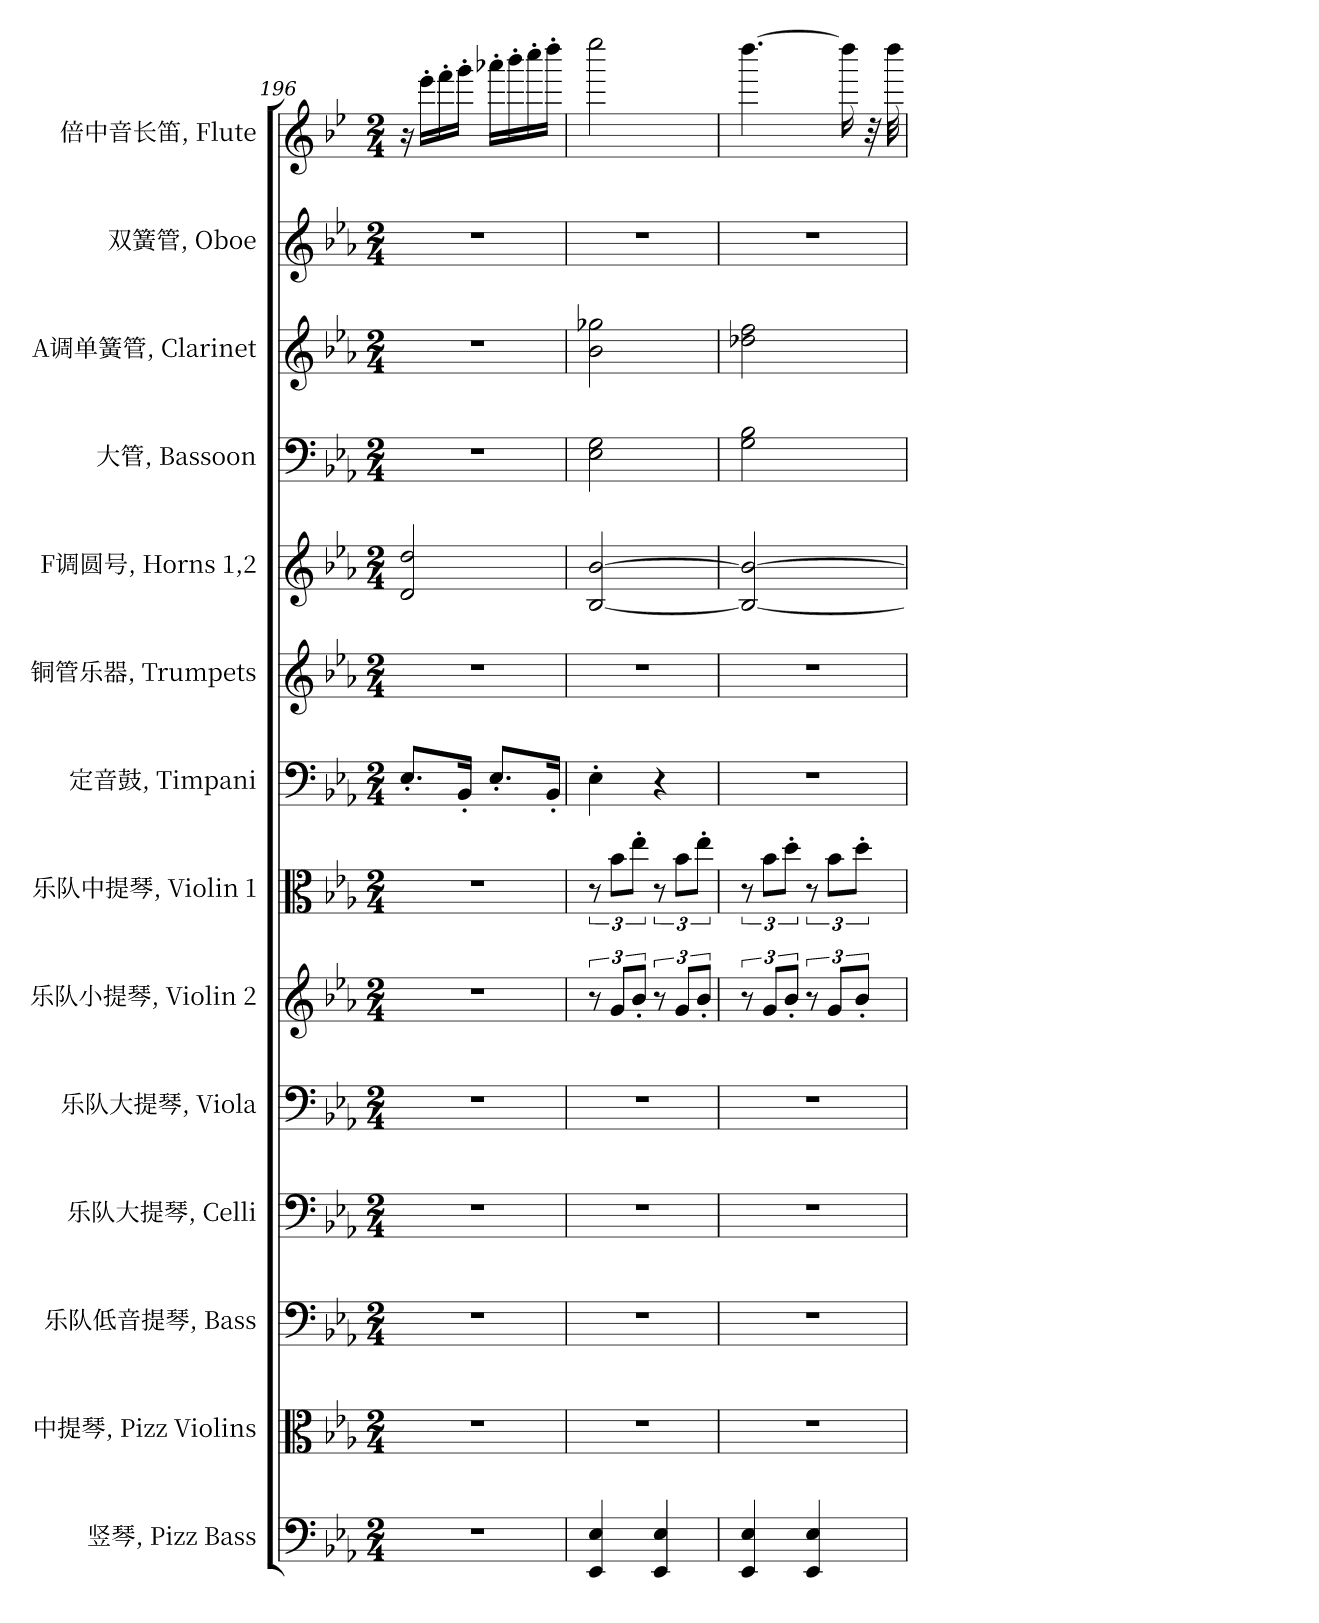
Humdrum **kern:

**kern	**kern	**kern	**kern	**kern	**kern	**kern	**kern	**kern	**kern	**kern	**kern	**kern	**kern
*part14	*part13	*part12	*part11	*part10	*part9	*part8	*part7	*part6	*part5	*part4	*part3	*part2	*part1
*staff14	*staff13	*staff12	*staff11	*staff10	*staff9	*staff8	*staff7	*staff6	*staff5	*staff4	*staff3	*staff2	*staff1
*I"竖琴, Pizz Bass	*I"中提琴, Pizz Violins	*I"乐队低音提琴, Bass	*I"乐队大提琴, Celli	*I"乐队大提琴, Viola	*I"乐队小提琴, Violin 2	*I"乐队中提琴, Violin 1	*I"定音鼓, Timpani	*I"铜管乐器, Trumpets	*I"F调圆号, Horns 1,2	*I"大管, Bassoon	*I"A调单簧管, Clarinet	*I"双簧管, Oboe	*I"倍中音长笛, Flute
*	*	*	*	*	*	*	*I'Timp.	*	*I'F Hn.	*I'Bsn.	*I'A Cl.	*I'Ob.	*
!!LO:PB:g=z
*clefF4	*clefC3	*clefF4	*clefF4	*clefF4	*clefG2	*clefC3	*clefF4	*clefG2	*clefG2	*clefF4	*clefG2	*clefG2	*clefG2
*	*	*ITrd7c12	*	*	*	*	*	*	*ITrd4c7	*	*ITrd2c3	*	*ITrd10c17
*k[b-e-a-]	*k[b-e-a-]	*k[b-e-a-]	*k[b-e-a-]	*k[b-e-a-]	*k[b-e-a-]	*k[b-e-a-]	*k[b-e-a-]	*k[b-e-a-]	*k[b-e-a-d-]	*k[b-e-a-]	*k[]	*k[b-e-a-]	*k[b-e-]
*M2/4	*M2/4	*M2/4	*M2/4	*M2/4	*M2/4	*M2/4	*M2/4	*M2/4	*M2/4	*M2/4	*M2/4	*M2/4	*M2/4
=196	=196	=196	=196	=196	=196	=196	=196	=196	=196	=196	=196	=196	=196
2r	2r	2r	2r	2r	2r	2r	8.E-'/L	2r	2G/ 2g/	2r	2r	2r	16r
.	.	.	.	.	.	.	.	.	.	.	.	.	16ee-'\LL
.	.	.	.	.	.	.	.	.	.	.	.	.	16ff'\
.	.	.	.	.	.	.	16BB-'/Jk	.	.	.	.	.	16gg'\JJ
.	.	.	.	.	.	.	8.E-'/L	.	.	.	.	.	16aa-X'\LL
.	.	.	.	.	.	.	.	.	.	.	.	.	16bb-'\
.	.	.	.	.	.	.	.	.	.	.	.	.	16ccc'\
.	.	.	.	.	.	.	16BB-'/Jk	.	.	.	.	.	16ddd'\JJ
=197	=197	=197	=197	=197	=197	=197	=197	=197	=197	=197	=197	=197	=197
4EE-/ 4E-/	2r	2r	2r	2r	12r	12r	4E-'\	2r	[2E-/ [2e-/	2E-\ 2G\	2g\ 2ee-X\	2r	2eee-\
.	.	.	.	.	12g/L	12b-\L	.	.	.	.	.	.	.
.	.	.	.	.	12b-'/J	12ee-'\J	.	.	.	.	.	.	.
4EE-/ 4E-/	.	.	.	.	12r	12r	4r	.	.	.	.	.	.
.	.	.	.	.	12g/L	12b-\L	.	.	.	.	.	.	.
.	.	.	.	.	12b-'/J	12ee-'\J	.	.	.	.	.	.	.
=198	=198	=198	=198	=198	=198	=198	=198	=198	=198	=198	=198	=198	=198
4EE-/ 4E-/	2r	2r	2r	2r	12r	12r	2r	2r	2E-/_ 2e-/_	2G\ 2B-\	2b-X\ 2dd\	2r	[4.ddd\
.	.	.	.	.	12g/L	12b-\L	.	.	.	.	.	.	.
.	.	.	.	.	12b-'/J	12dd'\J	.	.	.	.	.	.	.
4EE-/ 4E-/	.	.	.	.	12r	12r	.	.	.	.	.	.	.
.	.	.	.	.	12g/L	12b-\L	.	.	.	.	.	.	.
.	.	.	.	.	.	.	.	.	.	.	.	.	16ddd\]
.	.	.	.	.	12b-'/J	12dd'\J	.	.	.	.	.	.	.
.	.	.	.	.	.	.	.	.	.	.	.	.	32r
.	.	.	.	.	.	.	.	.	.	.	.	.	32ddd\
=	=	=	=	=	=	=	=	=	=	=	=	=	=
*-	*-	*-	*-	*-	*-	*-	*-	*-	*-	*-	*-	*-	*-
